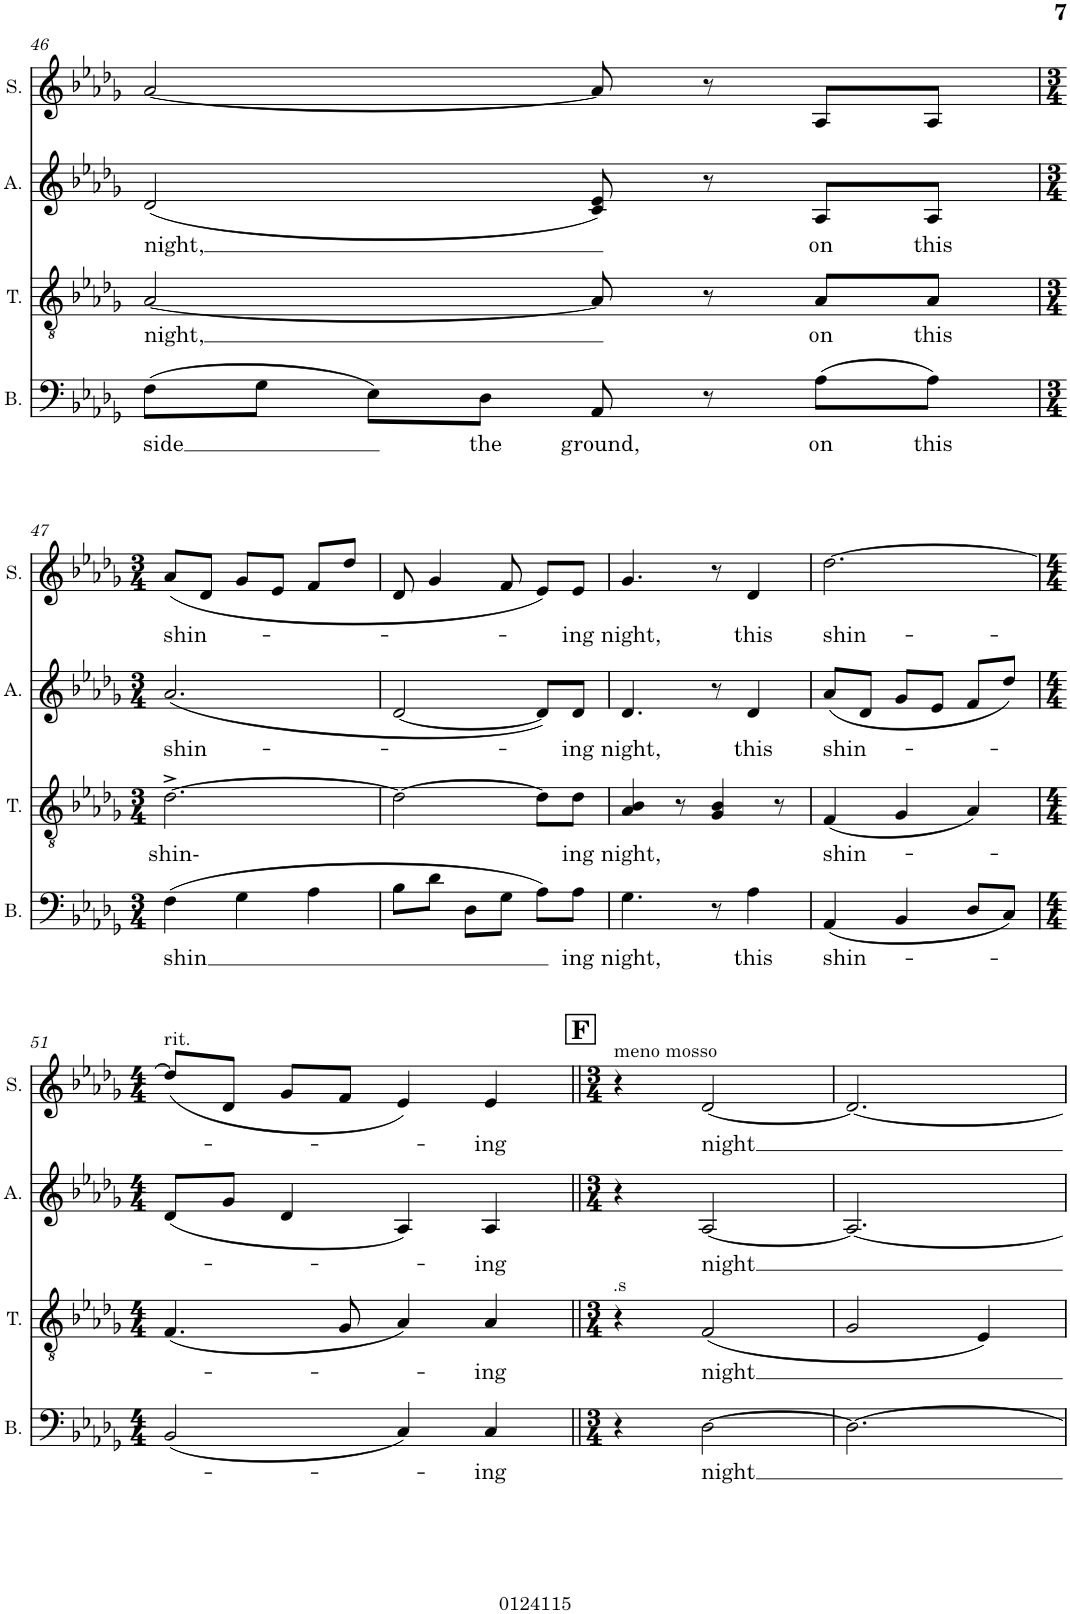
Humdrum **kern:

**kern	**text	**kern	**text	**kern	**text	**kern	**text
*part4	*part4	*part3	*part3	*part2	*part2	*part1	*part1
*staff4	*staff4	*staff3	*staff3	*staff2	*staff2	*staff1	*staff1
*I"Basso	*	*I"Tenore	*	*I"Contralto	*	*I"Soprano	*
*I'B.	*	*I'T.	*	*	*	*I'S.	*
!!LO:PB:g=z
*clefF4	*	*clefGv2	*	*clefG2	*	*clefG2	*
*k[b-e-a-d-g-]	*	*k[b-e-a-d-g-]	*	*k[b-e-a-d-g-]	*	*k[b-e-a-d-g-]	*
*M4/4	*	*M4/4	*	*M4/4	*	*M4/4	*
=46	=46	=46	=46	=46	=46	=46	=46
!	!LO:LY:b	!	!LO:LY:b	!	!LO:LY:b	!	!
(8F\L	side	[2A-/	night,	(2d-/	night,	[2a-/	.
8G-\J	.	.	.	.	.	.	.
8E-\L)	.	.	.	.	.	.	.
!	!LO:LY:b	!	!	!	!	!	!
8D-\J	the	.	.	.	.	.	.
!	!LO:LY:b	!	!	!	!	!	!
8AA-/	ground,	8A-/]	.	8c/ 8e-/)	.	8a-/]	.
8r	.	8r	.	8r	.	8r	.
!	!LO:LY:b	!	!LO:LY:b	!	!LO:LY:b	!	!
(8A-\L	on	8A-/L	on	8A-/L	on	8A-/L	.
!	!LO:LY:b	!	!LO:LY:b	!	!LO:LY:b	!	!
8A-\J)	this	8A-/J	this	8A-/J	this	8A-/J	.
!!LO:LB:g=z
=47	=47	=47	=47	=47	=47	=47	=47
*M3/4	*	*M3/4	*	*M3/4	*	*M3/4	*
!	!LO:LY:b	!	!LO:LY:b	!	!LO:LY:b	!	!LO:LY:b
(4F\	shin	[2.d-^\	shin-	(2.a-/	shin-	(8a-/L	shin-
.	.	.	.	.	.	8d-/J	.
4G-\	.	.	.	.	.	8g-/L	.
.	.	.	.	.	.	8e-/J	.
4A-\	.	.	.	.	.	8f/L	.
.	.	.	.	.	.	8dd-/J	.
=48	=48	=48	=48	=48	=48	=48	=48
8B-\L	.	2d-\_	.	[2d-/	.	8d-/	.
8d-\J	.	.	.	.	.	4g-/	.
8D-\L	.	.	.	.	.	.	.
8G-\J	.	.	.	.	.	8f/	.
8A-\L)	.	8d-\L]	.	8d-/L])	.	8e-/L)	.
!	!LO:LY:b	!	!LO:LY:b	!	!LO:LY:b	!	!LO:LY:b
8A-\J	ing	8d-\J	ing	8d-/J	-ing	8e-/J	-ing
=49	=49	=49	=49	=49	=49	=49	=49
!	!LO:LY:b	!	!LO:LY:b	!	!LO:LY:b	!	!LO:LY:b
4.G-\	night,	4A-/ 4B-/	night,	4.d-/	night,	4.g-/	night,
.	.	8r	.	.	.	.	.
8r	.	4G-/ 4B-/	.	8r	.	8r	.
!	!LO:LY:b	!	!	!	!LO:LY:b	!	!LO:LY:b
4A-\	this	.	.	4d-/	this	4d-/	this
.	.	8r	.	.	.	.	.
=50	=50	=50	=50	=50	=50	=50	=50
!	!LO:LY:b	!	!LO:LY:b	!	!LO:LY:b	!	!LO:LY:b
(4AA-/	shin-	(4F/	shin-	(8a-/L	shin-	[2.dd-\	shin-
.	.	.	.	8d-/J	.	.	.
4BB-/	.	4G-/	.	8g-/L	.	.	.
.	.	.	.	8e-/J	.	.	.
8D-/L	.	4A-/)	.	8f/L	.	.	.
8C/J)	.	.	.	8dd-/J)	.	.	.
!!LO:LB:g=z
=51	=51	=51	=51	=51	=51	=51	=51
*M4/4	*	*M4/4	*	*M4/4	*	*M4/4	*
!	!	!	!	!	!	!LO:TX:a:t=rit.	!
(2BB-/	.	(4.F/	.	(8d-/L	.	(8dd-/L]	.
.	.	.	.	8g-/J	.	8d-/J	.
.	.	.	.	4d-/	.	8g-/L	.
.	.	8G-/	.	.	.	8f/J	.
4C/)	.	4A-/)	.	4A-/)	.	4e-/)	.
!	!LO:LY:b	!	!LO:LY:b	!	!LO:LY:b	!	!LO:LY:b
4C/	-ing	4A-/	-ing	4A-/	-ing	4e-/	-ing
!!LO:REH:place=s1:a:B:cj:fs=14:t=F
=52||	=52||	=52||	=52||	=52||	=52||	=52||	=52||
*M3/4	*	*M3/4	*	*M3/4	*	*M3/4	*
!	!	!	!	!	!	!LO:TX:a:t=meno mosso	!
!	!	!LO:TX:a:t=.s	!	!	!	!	!
4r	.	4r	.	4r	.	4r	.
!	!LO:LY:b	!	!LO:LY:b	!	!LO:LY:b	!	!LO:LY:b
[2D-\	night	(2F/	night	[2A-/	night	[2d-/	-night
=53	=53	=53	=53	=53	=53	=53	=53
2.D-\_	.	2G-/	.	2.A-/_	.	2.d-/_	.
.	.	4E-/)	.	.	.	.	.
=	=	=	=	=	=	=	=
*-	*-	*-	*-	*-	*-	*-	*-
